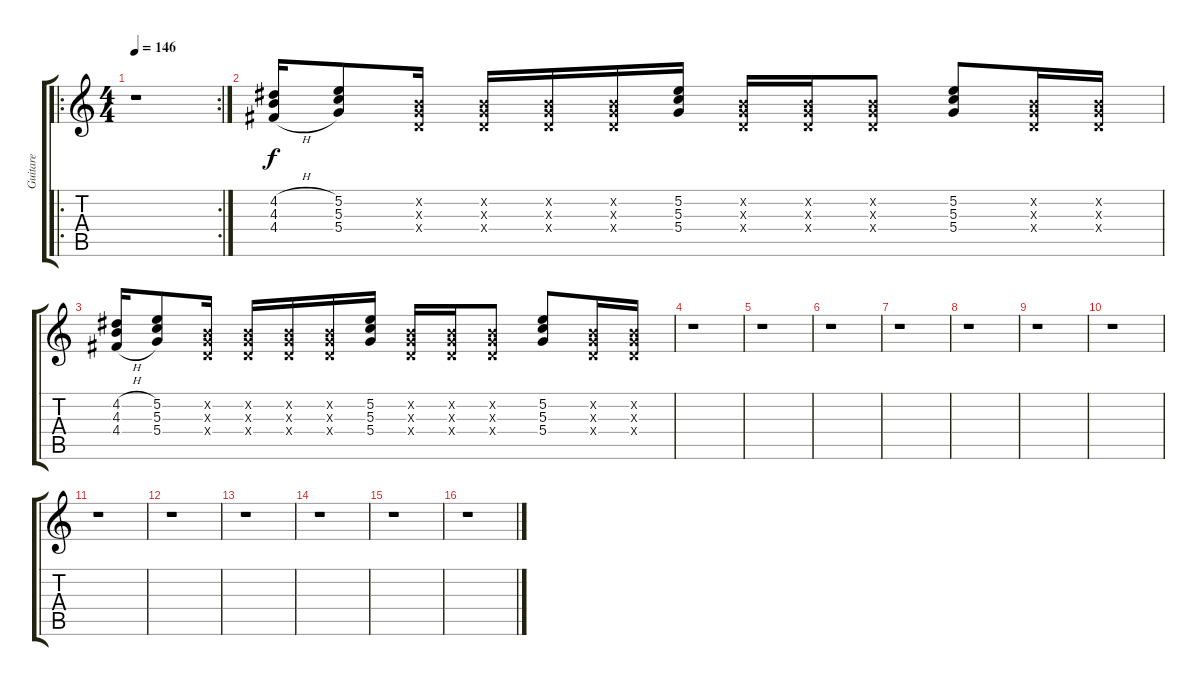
\track ("Guitare" "Guitare") {instrument electricguitarclean}
\staff {score tabs}
\tuning (E4 B3 G3 D3 A2 E2) {hide}
\ro
\rc 2
\ts (4 4)
\tempo 146
\clef g2
\ks c
r.1{dy f} |
(4.2{h} 4.3{h} 4.4{h}).16 (5.2 5.3 5.4).8 (0.2{x} 0.3{x} 0.4{x}).16 (0.2{x} 0.3{x} 0.4{x}).16 (0.2{x} 0.3{x} 0.4{x}).16 (0.2{x} 0.3{x} 0.4{x}).16 (5.2 5.3 5.4).16 (0.2{x} 0.3{x} 0.4{x}).16 (0.2{x} 0.3{x} 0.4{x}).16 (0.2{x} 0.3{x} 0.4{x}).8 (5.2 5.3 5.4).8 (0.2{x} 0.3{x} 0.4{x}).16 (0.2{x} 0.3{x} 0.4{x}).16 |
(4.2{h} 4.3{h} 4.4{h}).16 (5.2 5.3 5.4).8 (0.2{x} 0.3{x} 0.4{x}).16 (0.2{x} 0.3{x} 0.4{x}).16 (0.2{x} 0.3{x} 0.4{x}).16 (0.2{x} 0.3{x} 0.4{x}).16 (5.2 5.3 5.4).16 (0.2{x} 0.3{x} 0.4{x}).16 (0.2{x} 0.3{x} 0.4{x}).16 (0.2{x} 0.3{x} 0.4{x}).8 (5.2 5.3 5.4).8 (0.2{x} 0.3{x} 0.4{x}).16 (0.2{x} 0.3{x} 0.4{x}).16 |
r.1 |
r.1 |
r.1 |
r.1 |
r.1 |
r.1 |
r.1 |
r.1 |
r.1 |
r.1 |
r.1 |
r.1 |
r.1
